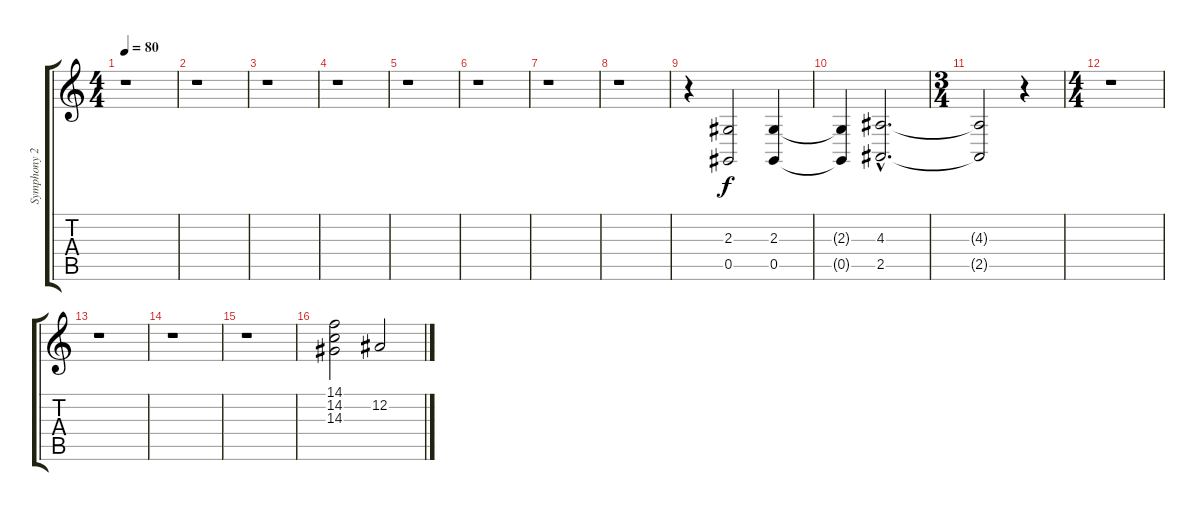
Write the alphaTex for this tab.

\track ("Symphony 2" "Symphony 2") {instrument pad2warm}
\staff {score tabs}
\tuning (Eb4 Bb3 Gb3 Db3 Ab2 Eb2) {hide}
\ts (4 4)
\tempo 80
\clef g2
\ks c
r.1{dy f} |
r.1 |
r.1 |
r.1 |
r.1 |
r.1 |
r.1 |
r.1 |
r.4 (2.3 0.5).2 (2.3 0.5).4 |
(2.3{t} 0.5{t}).4 (4.3{hac} 2.5{hac}).2{d} |
\ts (3 4)
(4.3{t} 2.5{t}).2 r.4 |
\ts (4 4)
r.1 |
r.1 |
r.1 |
r.1 |
(14.1 14.2 14.3).2 12.2.2{volume 5}
